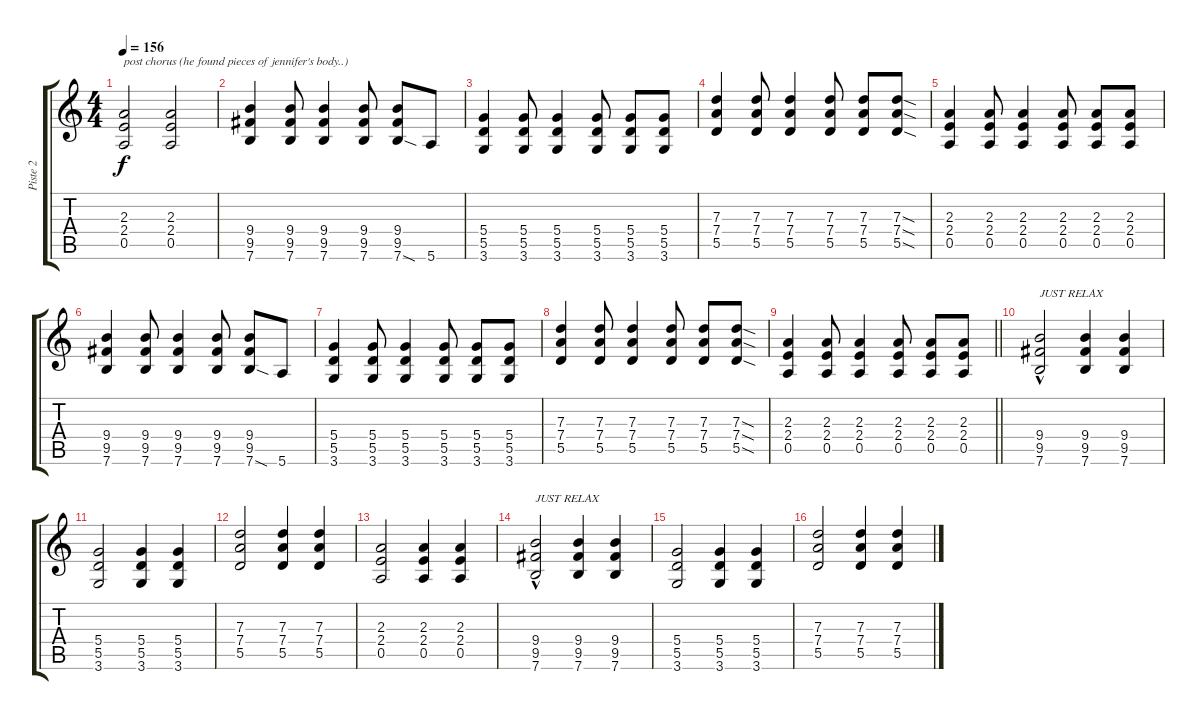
\track ("Piste 2" "Piste 2") {instrument overdrivenguitar}
\staff {score tabs}
\tuning (E4 B3 G3 D3 A2 E2) {hide}
\ts (4 4)
\tempo 156
\clef g2
\ks c
(2.3 2.4 0.5).2{txt "post chorus (he found pieces of jennifer's body..)" dy f} (2.3 2.4 0.5).2 |
(9.4 9.5 7.6).4 (9.4 9.5 7.6).8 (9.4 9.5 7.6).4 (9.4 9.5 7.6).8 (9.4 9.5 7.6{sod}).8 5.6.8 |
(5.4 5.5 3.6).4 (5.4 5.5 3.6).8 (5.4 5.5 3.6).4 (5.4 5.5 3.6).8 (5.4 5.5 3.6).8 (5.4 5.5 3.6).8 |
(7.3 7.4 5.5).4 (7.3 7.4 5.5).8 (7.3 7.4 5.5).4 (7.3 7.4 5.5).8 (7.3 7.4 5.5).8 (7.3{sod} 7.4{sod} 5.5{sod}).8 |
(2.3 2.4 0.5).4 (2.3 2.4 0.5).8 (2.3 2.4 0.5).4 (2.3 2.4 0.5).8 (2.3 2.4 0.5).8 (2.3 2.4 0.5).8 |
(9.4 9.5 7.6).4 (9.4 9.5 7.6).8 (9.4 9.5 7.6).4 (9.4 9.5 7.6).8 (9.4 9.5 7.6{sod}).8 5.6.8 |
(5.4 5.5 3.6).4 (5.4 5.5 3.6).8 (5.4 5.5 3.6).4 (5.4 5.5 3.6).8 (5.4 5.5 3.6).8 (5.4 5.5 3.6).8 |
(7.3 7.4 5.5).4 (7.3 7.4 5.5).8 (7.3 7.4 5.5).4 (7.3 7.4 5.5).8 (7.3 7.4 5.5).8 (7.3{sod} 7.4{sod} 5.5{sod}).8 |
\barLineRight lightlight
(2.3 2.4 0.5).4 (2.3 2.4 0.5).8 (2.3 2.4 0.5).4 (2.3 2.4 0.5).8 (2.3 2.4 0.5).8 (2.3 2.4 0.5).8 |
(9.4 9.5{hac} 7.6).2{txt "JUST RELAX"} (9.4 9.5 7.6).4 (9.4 9.5 7.6).4 |
(5.4 5.5 3.6).2 (5.4 5.5 3.6).4 (5.4 5.5 3.6).4 |
(7.3 7.4 5.5).2 (7.3 7.4 5.5).4 (7.3 7.4 5.5).4 |
(2.3 2.4 0.5).2 (2.3 2.4 0.5).4 (2.3 2.4 0.5).4 |
(9.4 9.5{hac} 7.6).2{txt "JUST RELAX"} (9.4 9.5 7.6).4 (9.4 9.5 7.6).4 |
(5.4 5.5 3.6).2 (5.4 5.5 3.6).4 (5.4 5.5 3.6).4 |
(7.3 7.4 5.5).2 (7.3 7.4 5.5).4 (7.3 7.4 5.5).4
